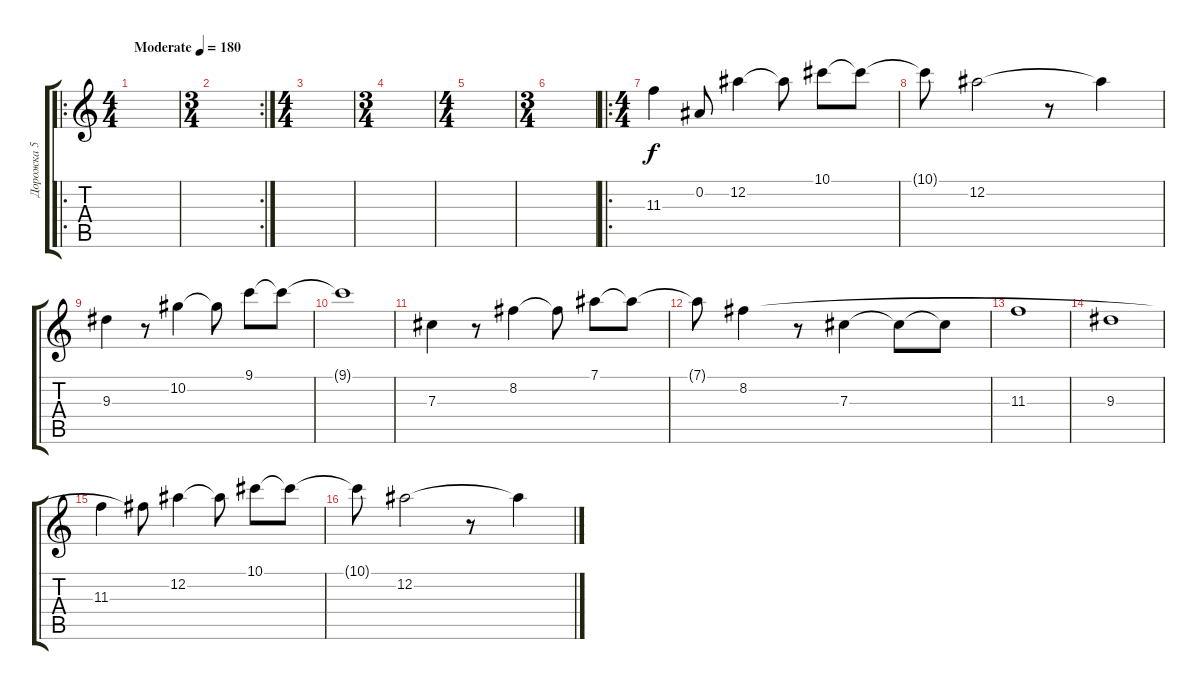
\track ("Дорожка 5" "Дорожка 5") {instrument distortionguitar}
\staff {score tabs}
\tuning (Eb4 Bb3 Gb3 Db3 Ab2 Eb2) {hide}
\ro
\ts (4 4)
\tempo (180 "Moderate")
\clef g2
\ks c
|
\rc 2
\ts (3 4)
|
\ts (4 4)
|
\ts (3 4)
|
\ts (4 4)
|
\ts (3 4)
|
\ro
\ts (4 4)
11.3.4 0.2.8 12.2.4 12.2{t}.8 10.1.8 10.1{t}.8 |
10.1{t}.8 12.2.2 r.8 12.2{t}.4 |
9.3.4 r.8 10.2.4 10.2{t}.8 9.1.8 9.1{t}.8 |
9.1{t}.1 |
7.3.4 r.8 8.2.4 8.2{t}.8 7.1.8 7.1{t}.8 |
7.1{t}.8 8.2.4 r.8 7.3.4 7.3{t}.8 7.3{t}.8 |
11.3.1 |
9.3.1 |
11.3.4 8.2{t}.8 12.2.4 12.2{t}.8 10.1.8 10.1{t}.8 |
10.1{t}.8 12.2.2 r.8 12.2{t}.4
